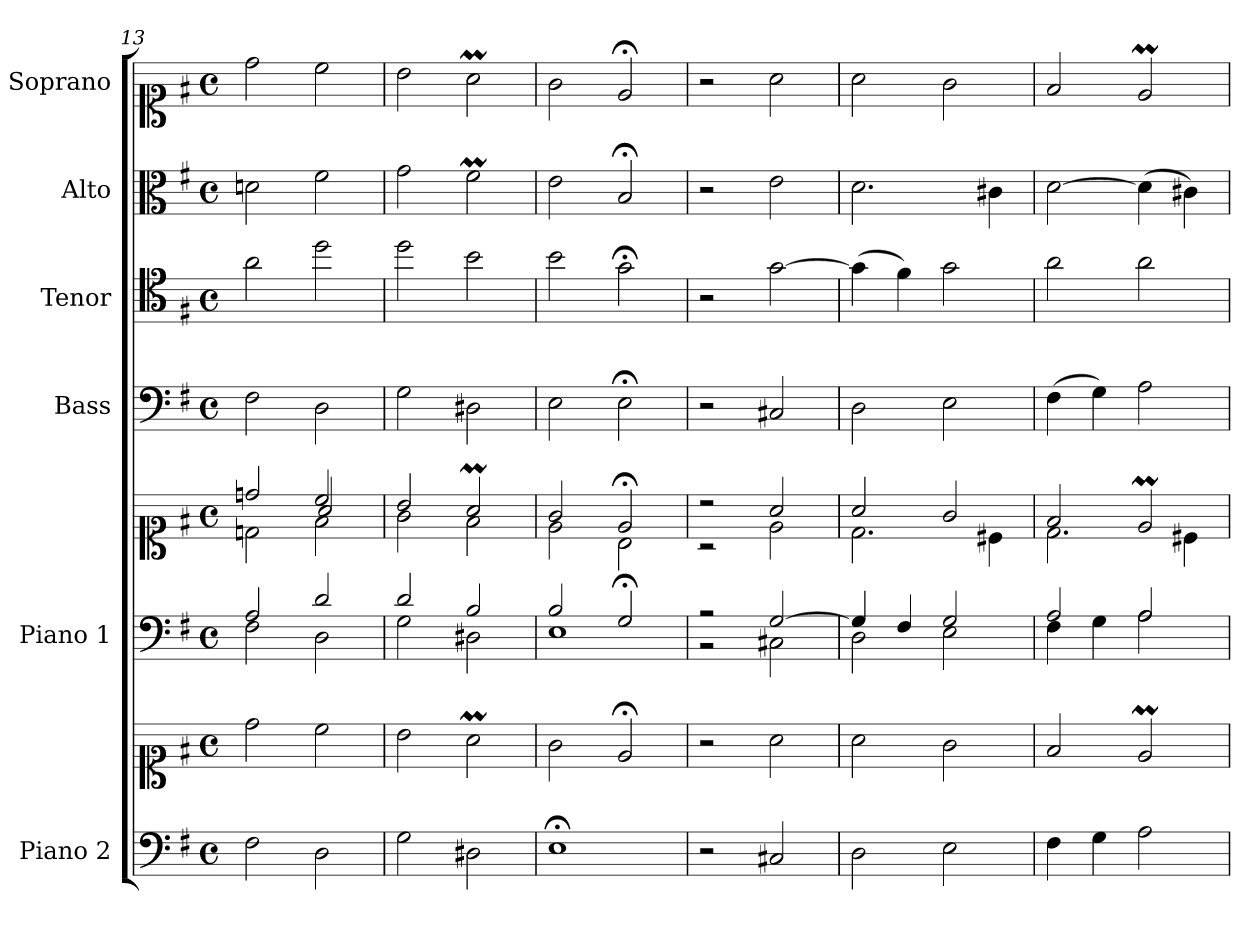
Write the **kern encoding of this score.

**kern	**kern	**kern	**kern	**kern	**kern	**kern	**kern
*part6	*part6	*part5	*part5	*part4	*part3	*part2	*part1
*staff8	*staff7	*staff6	*staff5	*staff4	*staff3	*staff2	*staff1
*I"Piano 2	*	*I"Piano 1	*	*I"Bass	*I"Tenor	*I"Alto	*I"Soprano
*I'Pno 2	*	*I'Pno 1	*	*I'B.	*I'T.	*I'A.	*I'S.
!!LO:PB:g=z
*clefF4	*clefC1	*clefF4	*clefC1	*clefF4	*clefC4	*clefC3	*clefC1
*	*	*	*	*	*ITrd7c12	*	*
*k[f#]	*k[f#]	*k[f#]	*k[f#]	*k[f#]	*k[f#]	*k[f#]	*k[f#]
*G:	*G:	*G:	*G:	*G:	*G:	*G:	*G:
*M4/4	*M4/4	*M4/4	*M4/4	*M4/4	*M4/4	*M4/4	*M4/4
*met(c)	*met(c)	*met(c)	*met(c)	*met(c)	*met(c)	*met(c)	*met(c)
=13	=13	=13	=13	=13	=13	=13	=13
*	*	*^	*^	*	*	*	*
*	*	*	*	*	*^	*	*	*	*
2F#\	2dd\	2A/	2F#\	2ddn/	2dn\	2ryy	2F#\	2A\	2dn\	2dd\
2D\	2cc\	2d/	2D\	2cc/	2a/	2f#\	2D\	2d\	2f#\	2cc\
*	*	*	*	*	*v	*v	*	*	*	*
=14	=14	=14	=14	=14	=14	=14	=14	=14	=14
2G\	2b\	2d/	2G\	2b/	2g\	2G\	2d\	2g\	2b\
2D#X\	2aM\	2B/	2D#X\	2aM/	2f#\	2D#X\	2B\	2f#m\	2aM\
=15	=15	=15	=15	=15	=15	=15	=15	=15	=15
1E;\	2g\	2B/	1E\	2g/	2e\	2E\	2B\	2e\	2g\
.	2e;</	2G;/	.	2e;</	2B\	2E;<\	2G;<\	2B;</	2e;</
=16	=16	=16	=16	=16	=16	=16	=16	=16	=16
2r	2r	2r	2r	2r	2r	2r	2r	2r	2r
2C#X/	2a\	[>2G/	2C#X\	2a/	2e\	2C#X/	[>2G\	2e\	2a\
=17	=17	=17	=17	=17	=17	=17	=17	=17	=17
2D\	2a\	4G/]	2D\	2a/	2.d\	2D\	(4G\]	2.d\	2a\
.	.	4F#/	.	.	.	.	4F#\)	.	.
2E\	2g\	2G/	2E\	2g/	.	2E\	2G\	.	2g\
.	.	.	.	.	4c#X\	.	.	4c#X\	.
=18	=18	=18	=18	=18	=18	=18	=18	=18	=18
4F#\	2f#/	2A/	4F#\	2f#/	2.d\	(4F#\	2A\	[>2d\	2f#/
4G\	.	.	4G\	.	.	4G\)	.	.	.
2A\	2eM/	2A/	2A\	2eM/	.	2A\	2A\	(4d\]	2eM/
.	.	.	.	.	4c#X\	.	.	4c#X\)	.
*	*	*v	*v	*	*	*	*	*	*
*	*	*	*v	*v	*	*	*	*
=	=	=	=	=	=	=	=
*-	*-	*-	*-	*-	*-	*-	*-
